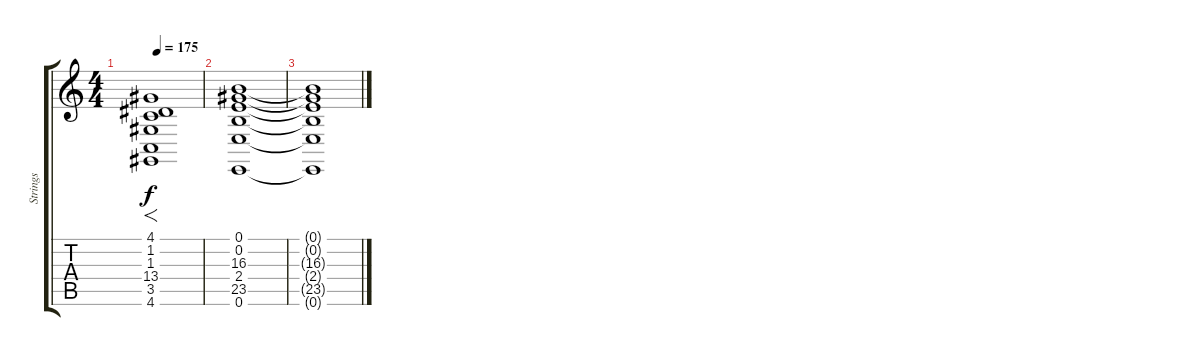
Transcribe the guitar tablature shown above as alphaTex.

\track ("Strings" "Strings") {instrument stringensemble1}
\staff {score tabs}
\tuning (E4 B3 G3 D3 A2 E2) {hide}
\ts (4 4)
\tempo 175
\clef g2
\ks c
(4.1 1.2 1.3 13.4 3.5 4.6).1{f dy f} |
(0.1 0.2 16.3 2.4 23.5 0.6).1 |
(0.1{t} 0.2{t} 16.3{t} 2.4{t} 23.5{t} 0.6{t}).1
